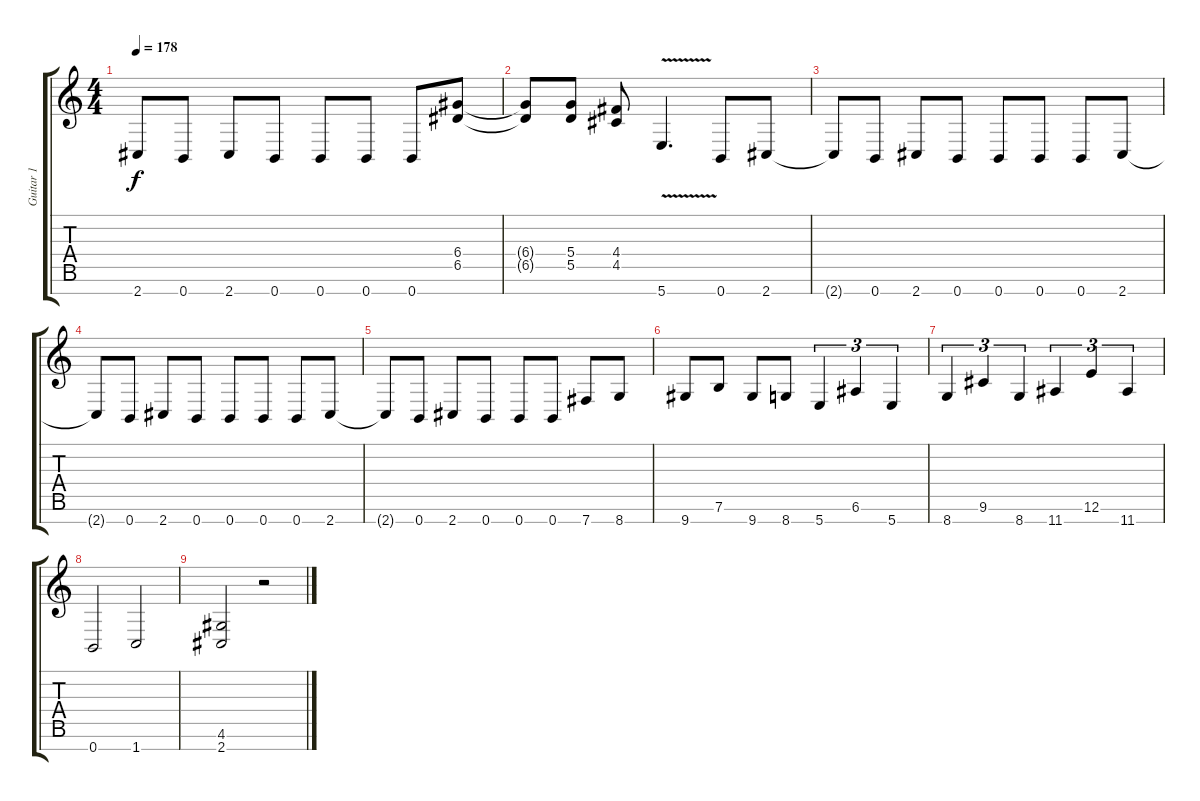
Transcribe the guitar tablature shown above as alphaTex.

\track ("Guitar 1" "Guitar 1") {instrument distortionguitar}
\staff {score tabs}
\tuning (E4 B3 G3 D3 A2 E2 B1) {hide}
\ts (4 4)
\tempo 178
\clef g2
\ks c
2.7{t}.8{dy f} 0.7.8 2.7.8 0.7.8 0.7.8 0.7.8 0.7.8 (6.4 6.5).8 |
(6.4{t} 6.5{t}).8 (5.4 5.5).8 (4.4 4.5).8 5.7{v}.4{d} 0.7.8 2.7.8 |
2.7{t}.8 0.7.8 2.7.8 0.7.8 0.7.8 0.7.8 0.7.8 2.7.8 |
2.7{t}.8 0.7.8 2.7.8 0.7.8 0.7.8 0.7.8 0.7.8 2.7.8 |
2.7{t}.8 0.7.8 2.7.8 0.7.8 0.7.8 0.7.8 7.7.8 8.7.8 |
9.7.8 7.6.8 9.7.8 8.7.8 5.7.4{tu (3 2)} 6.6.4{tu (3 2)} 5.7.4{tu (3 2)} |
8.7.4{tu (3 2)} 9.6.4{tu (3 2)} 8.7.4{tu (3 2)} 11.7.4{tu (3 2)} 12.6.4{tu (3 2)} 11.7.4{tu (3 2)} |
0.7.2 1.7.2 |
(4.6 2.7).2 r.2
